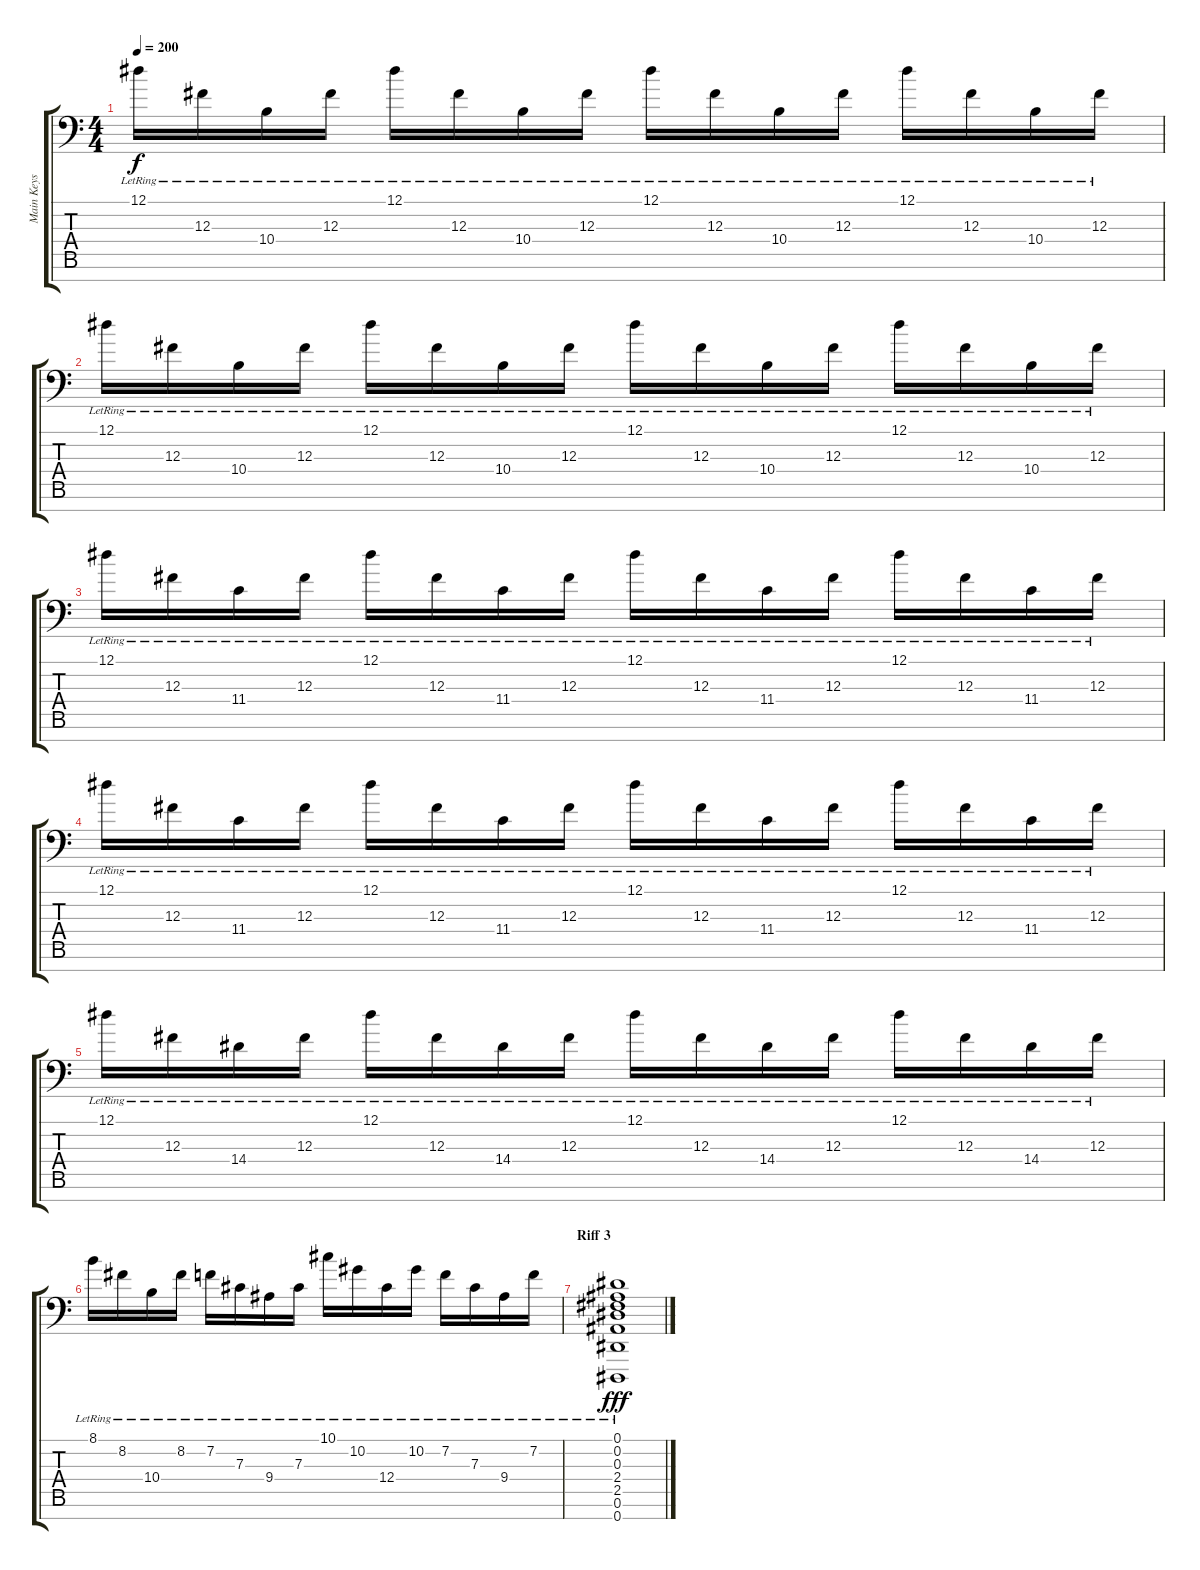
\track ("Main Keys " "Main Keys ") {instrument orchestrahit}
\staff {score tabs}
\tuning (Eb4 Bb3 Gb3 Db3 Ab2 Eb2 Eb1) {hide}
\ts (4 4)
\tempo 200
\clef f4
\ks c
12.1{lr}.16{dy f volume 11 instrument harpsichord} 12.3{lr}.16 10.4{lr}.16 12.3{lr}.16 12.1{lr}.16 12.3{lr}.16 10.4{lr}.16 12.3{lr}.16 12.1{lr}.16 12.3{lr}.16 10.4{lr}.16 12.3{lr}.16 12.1{lr}.16 12.3{lr}.16 10.4{lr}.16 12.3{lr}.16 |
12.1{lr}.16{volume 11 instrument harpsichord} 12.3{lr}.16 10.4{lr}.16 12.3{lr}.16 12.1{lr}.16 12.3{lr}.16 10.4{lr}.16 12.3{lr}.16 12.1{lr}.16 12.3{lr}.16 10.4{lr}.16 12.3{lr}.16 12.1{lr}.16 12.3{lr}.16 10.4{lr}.16 12.3{lr}.16 |
12.1{lr}.16{volume 11 instrument harpsichord} 12.3{lr}.16 11.4{lr}.16 12.3{lr}.16 12.1{lr}.16 12.3{lr}.16 11.4{lr}.16 12.3{lr}.16 12.1{lr}.16 12.3{lr}.16 11.4{lr}.16 12.3{lr}.16 12.1{lr}.16 12.3{lr}.16 11.4{lr}.16 12.3{lr}.16 |
12.1{lr}.16{volume 11 instrument harpsichord} 12.3{lr}.16 11.4{lr}.16 12.3{lr}.16 12.1{lr}.16 12.3{lr}.16 11.4{lr}.16 12.3{lr}.16 12.1{lr}.16 12.3{lr}.16 11.4{lr}.16 12.3{lr}.16 12.1{lr}.16 12.3{lr}.16 11.4{lr}.16 12.3{lr}.16 |
12.1{lr}.16{volume 11 instrument harpsichord} 12.3{lr}.16 14.4{lr}.16 12.3{lr}.16 12.1{lr}.16 12.3{lr}.16 14.4{lr}.16 12.3{lr}.16 12.1{lr}.16 12.3{lr}.16 14.4{lr}.16 12.3{lr}.16 12.1{lr}.16 12.3{lr}.16 14.4{lr}.16 12.3{lr}.16 |
8.1{lr}.16 8.2{lr}.16 10.4{lr}.16 8.2{lr}.16 7.2{lr}.16 7.3{lr}.16 9.4{lr}.16 7.3{lr}.16 10.1{lr}.16 10.2{lr}.16 12.4{lr}.16 10.2{lr}.16 7.2{lr}.16 7.3{lr}.16 9.4{lr}.16 7.2{lr}.16 |
\section ("" "Riff 3")
(0.1{lr} 0.2{lr} 0.3{lr} 2.4{lr} 2.5{lr} 0.6{lr} 0.7{lr}).1{dy fff}
